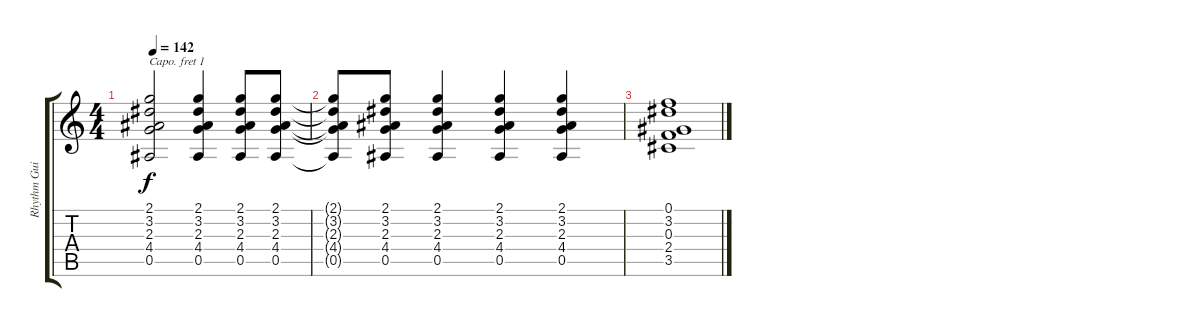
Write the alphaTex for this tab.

\track ("Rhythm Guitarist" "Rhythm Gui") {instrument overdrivenguitar}
\staff {score tabs}
\capo 1
\tuning (E4 B3 G3 D3 A2 E2) {hide}
\ts (4 4)
\tempo 142
\clef g2
\ks c
(2.1 3.2 2.3 4.4 0.5).2{dy f} (2.1 3.2 2.3 4.4 0.5).4 (2.1 3.2 2.3 4.4 0.5).8 (2.1 3.2 2.3 4.4 0.5).8 |
(2.1{t} 3.2{t} 2.3{t} 4.4{t} 0.5{t}).8 (2.1 3.2 2.3 4.4 0.5).8 (2.1 3.2 2.3 4.4 0.5).4 (2.1 3.2 2.3 4.4 0.5).4 (2.1 3.2 2.3 4.4 0.5).4 |
(0.1 3.2 0.3 2.4 3.5).1
